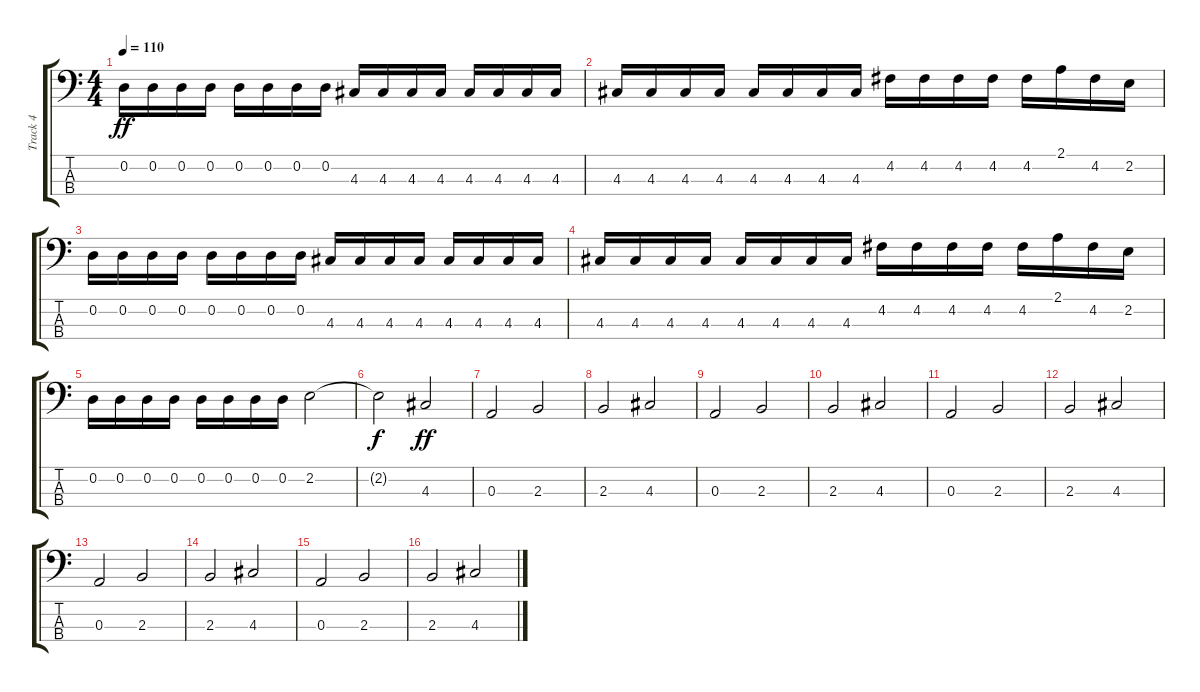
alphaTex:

\track ("Track 4" "Track 4") {instrument electricbassfinger}
\staff {score tabs}
\tuning (G2 D2 A1 E1) {hide}
\ts (4 4)
\tempo 110
\clef f4
\ks c
0.2.16{dy ff} 0.2.16 0.2.16 0.2.16 0.2.16 0.2.16 0.2.16 0.2.16 4.3.16 4.3.16 4.3.16 4.3.16 4.3.16 4.3.16 4.3.16 4.3.16 |
4.3.16 4.3.16 4.3.16 4.3.16 4.3.16 4.3.16 4.3.16 4.3.16 4.2.16 4.2.16 4.2.16 4.2.16 4.2.16 2.1.16 4.2.16 2.2.16 |
0.2.16 0.2.16 0.2.16 0.2.16 0.2.16 0.2.16 0.2.16 0.2.16 4.3.16 4.3.16 4.3.16 4.3.16 4.3.16 4.3.16 4.3.16 4.3.16 |
4.3.16 4.3.16 4.3.16 4.3.16 4.3.16 4.3.16 4.3.16 4.3.16 4.2.16 4.2.16 4.2.16 4.2.16 4.2.16 2.1.16 4.2.16 2.2.16 |
0.2.16 0.2.16 0.2.16 0.2.16 0.2.16 0.2.16 0.2.16 0.2.16 2.2.2 |
2.2{t}.2{dy f} 4.3.2{dy ff} |
0.3.2 2.3.2 |
2.3.2 4.3.2 |
0.3.2 2.3.2 |
2.3.2 4.3.2 |
0.3.2 2.3.2 |
2.3.2 4.3.2 |
0.3.2 2.3.2 |
2.3.2 4.3.2 |
0.3.2 2.3.2 |
2.3.2 4.3.2
